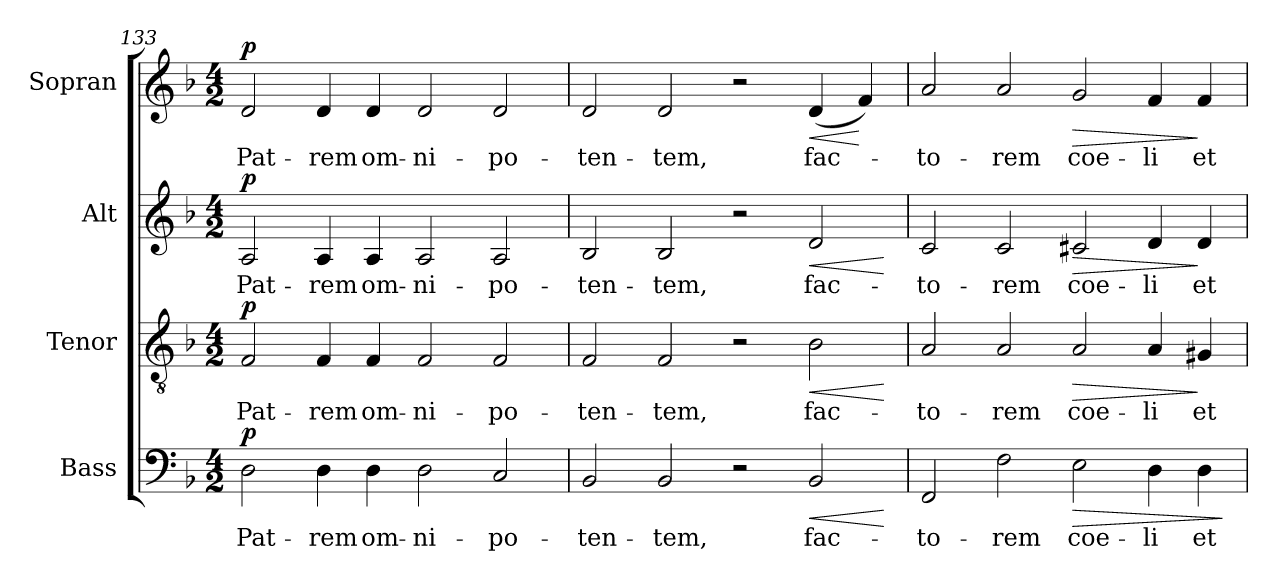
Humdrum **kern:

**kern	**text	**dynam	**kern	**text	**dynam	**kern	**text	**dynam	**kern	**text	**dynam
*part4	*part4	*part4	*part3	*part3	*part3	*part2	*part2	*part2	*part1	*part1	*part1
*staff4	*staff4	*staff4	*staff3	*staff3	*staff3	*staff2	*staff2	*staff2	*staff1	*staff1	*staff1
*I"Bass	*	*	*I"Tenor	*	*	*I"Alt	*	*	*I"Sopran	*	*
*I'B.	*	*	*I'T.	*	*	*I'A.	*	*	*I'S.	*	*
*clefF4	*	*	*clefGv2	*	*	*clefG2	*	*	*clefG2	*	*
*k[b-]	*	*	*k[b-]	*	*	*k[b-]	*	*	*k[b-]	*	*
*F:	*	*	*F:	*	*	*F:	*	*	*F:	*	*
*M4/2	*	*	*M4/2	*	*	*M4/2	*	*	*M4/2	*	*
=133	=133	=133	=133	=133	=133	=133	=133	=133	=133	=133	=133
!	!LO:LY:b	!LO:DY:a	!	!LO:LY:b	!LO:DY:a	!	!LO:LY:b	!LO:DY:a	!	!LO:LY:b	!LO:DY:a
2D\	Pat-	p	2F/	Pat-	p	2A/	Pat-	p	2d/	Pat-	p
!	!LO:LY:b	!	!	!LO:LY:b	!	!	!LO:LY:b	!	!	!LO:LY:b	!
4D\	-rem	.	4F/	-rem	.	4A/	-rem	.	4d/	-rem	.
!	!LO:LY:b	!	!	!LO:LY:b	!	!	!LO:LY:b	!	!	!LO:LY:b	!
4D\	om-	.	4F/	om-	.	4A/	om-	.	4d/	om-	.
!	!LO:LY:b	!	!	!LO:LY:b	!	!	!LO:LY:b	!	!	!LO:LY:b	!
2D\	-ni-	.	2F/	-ni-	.	2A/	-ni-	.	2d/	-ni-	.
!	!LO:LY:b	!	!	!LO:LY:b	!	!	!LO:LY:b	!	!	!LO:LY:b	!
2C/	-po-	.	2F/	-po-	.	2A/	-po-	.	2d/	-po-	.
!!LO:PB:g=z
=134	=134	=134	=134	=134	=134	=134	=134	=134	=134	=134	=134
!	!LO:LY:b	!	!	!LO:LY:b	!	!	!LO:LY:b	!	!	!LO:LY:b	!
2BB-/	-ten-	.	2F/	-ten-	.	2B-/	-ten-	.	2d/	-ten-	.
!	!LO:LY:b	!	!	!LO:LY:b	!	!	!LO:LY:b	!	!	!LO:LY:b	!
2BB-/	-tem,	.	2F/	-tem,	.	2B-/	-tem,	.	2d/	-tem,	.
2r	.	.	2r	.	.	2r	.	.	2r	.	.
!	!LO:LY:b	!LO:HP:b	!	!LO:LY:b	!LO:HP:b	!	!LO:LY:b	!LO:HP:b	!	!LO:LY:b	!LO:HP:b
2BB-/	fac-	<	2B-\	fac-	<	2d/	fac-	<	(<4d/	fac-	<
.	.	.	.	.	.	.	.	.	4f/)	.	[
.	.	[	.	.	[	.	.	[	.	.	.
=135	=135	=135	=135	=135	=135	=135	=135	=135	=135	=135	=135
!	!LO:LY:b	!	!	!LO:LY:b	!	!	!LO:LY:b	!	!	!LO:LY:b	!
2FF/	-to-	.	2A/	-to-	.	2c/	-to-	.	2a/	-to-	.
!	!LO:LY:b	!	!	!LO:LY:b	!	!	!LO:LY:b	!	!	!LO:LY:b	!
2F\	-rem	.	2A/	-rem	.	2c/	-rem	.	2a/	-rem	.
!	!LO:LY:b	!LO:HP:b	!	!LO:LY:b	!LO:HP:b	!	!LO:LY:b	!LO:HP:b	!	!LO:LY:b	!LO:HP:b
2E\	coe-	>	2A/	coe-	>	2c#X/	coe-	>	2g/	coe-	>
!	!LO:LY:b	!	!	!LO:LY:b	!	!	!LO:LY:b	!	!	!LO:LY:b	!
4D\	-li	.	4A/	-li	.	4d/	-li	.	4f/	-li	.
!	!LO:LY:b	!	!	!LO:LY:b	!	!	!LO:LY:b	!	!	!LO:LY:b	!
4D\	et	.	4G#X/	et	]	4d/	et	]	4f/	et	]
.	.	]	.	.	.	.	.	.	.	.	.
=	=	=	=	=	=	=	=	=	=	=	=
*-	*-	*-	*-	*-	*-	*-	*-	*-	*-	*-	*-
